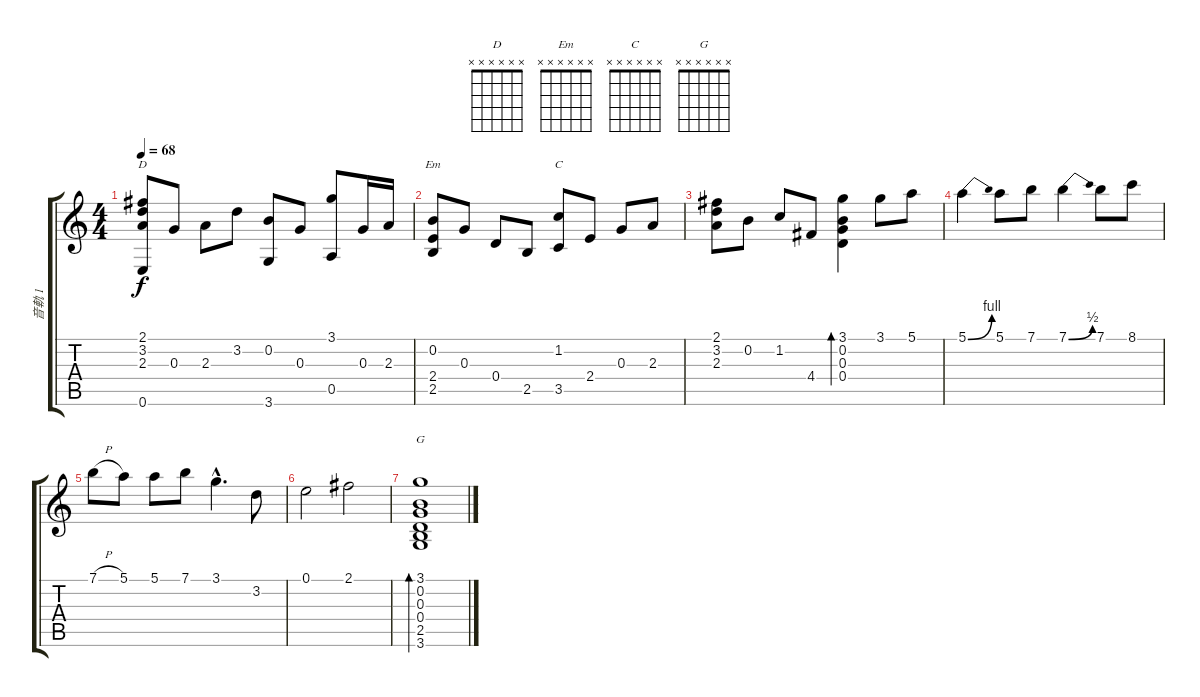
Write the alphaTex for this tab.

\track ("音軌 1" "音軌 1") {instrument acousticguitarnylon}
\staff {score tabs}
\tuning (E4 B3 G3 D3 A2 E2) {hide}
\chord ("D" x x x x x x) {firstfret 0}
\chord ("Em" x x x x x x) {firstfret 0}
\chord ("C" x x x x x x) {firstfret 0}
\chord ("G" x x x x x x) {firstfret 0}
\ts (4 4)
\tempo 68
\clef g2
\ks c
(2.1 3.2 2.3 0.6).8{ch "D" dy f} 0.3.8 2.3.8 3.2.8 (0.2 3.6).8 0.3.8 (3.1 0.5).8 0.3.16 2.3.16 |
(0.2 2.4 2.5).8{ch "Em"} 0.3.8 0.4.8 2.5.8 (1.2 3.5).8{ch "C"} 2.4.8 0.3.8 2.3.8 |
(2.1 3.2 2.3).8 0.2.8 1.2.8 4.4.8 (3.1 0.2 0.3 0.4).4{bd 240} 3.1.8 5.1.8 |
5.1{be (bend 0 0 60 4)}.4 5.1.8 7.1.8 7.1{be (bend 0 0 60 2)}.4 7.1.8 8.1.8 |
7.1{h}.8 5.1.8 5.1.8 7.1.8 3.1{hac}.4{d} 3.2.8 |
0.1.2 2.1.2 |
(3.1 0.2 0.3 0.4 2.5 3.6).1{bd 480 ch "G"}
